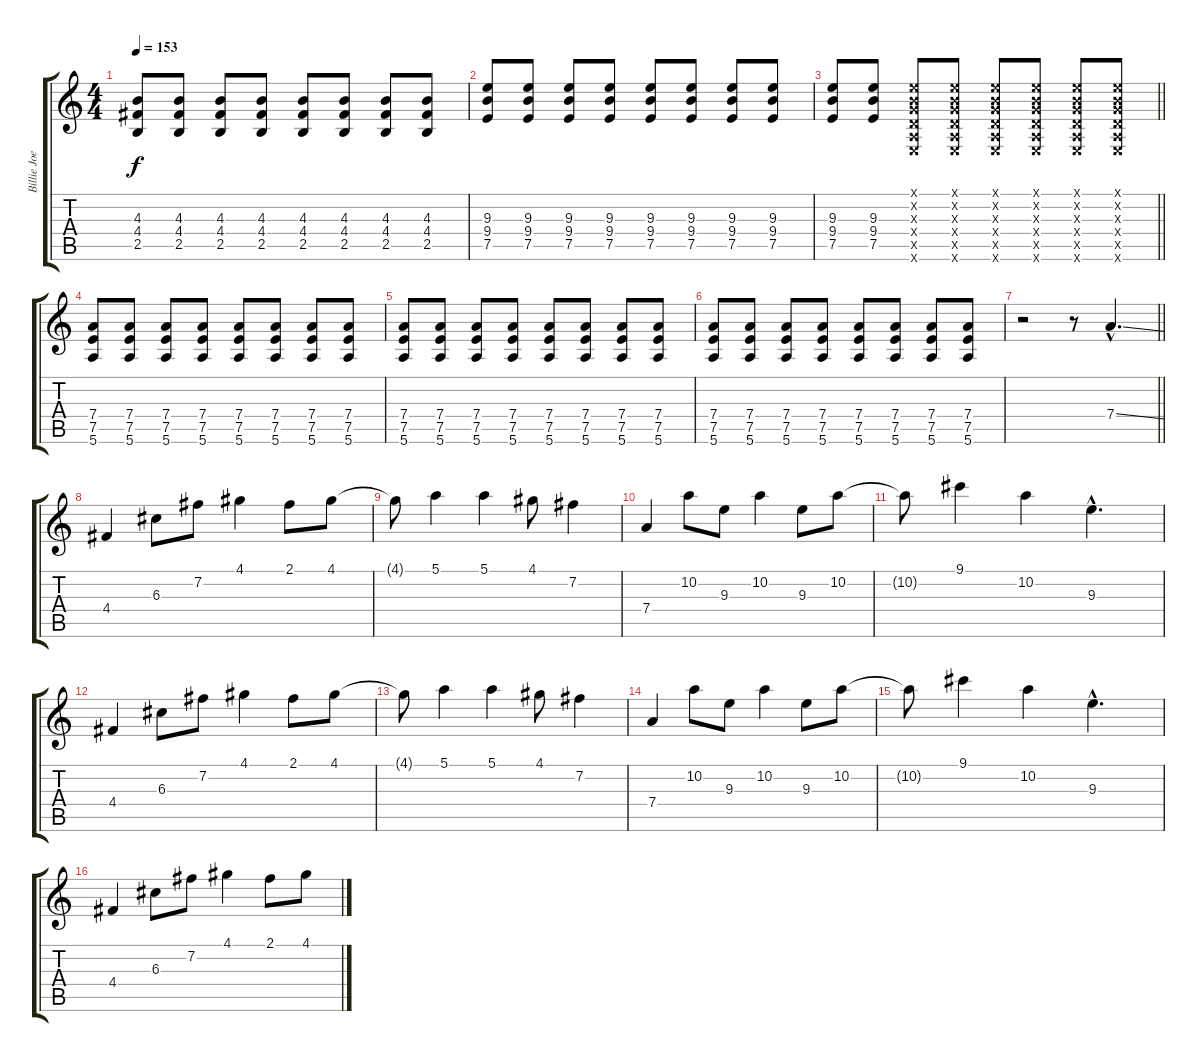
\track ("Billie Joe" "Billie Joe") {instrument distortionguitar}
\staff {score tabs}
\tuning (E4 B3 G3 D3 A2 E2) {hide}
\ts (4 4)
\tempo 153
\clef g2
\ks c
(4.3 4.4 2.5).8{dy f} (4.3 4.4 2.5).8 (4.3 4.4 2.5).8 (4.3 4.4 2.5).8 (4.3 4.4 2.5).8 (4.3 4.4 2.5).8 (4.3 4.4 2.5).8 (4.3 4.4 2.5).8 |
(9.3 9.4 7.5).8 (9.3 9.4 7.5).8 (9.3 9.4 7.5).8 (9.3 9.4 7.5).8 (9.3 9.4 7.5).8 (9.3 9.4 7.5).8 (9.3 9.4 7.5).8 (9.3 9.4 7.5).8 |
\barLineRight lightlight
(9.3 9.4 7.5).8 (9.3 9.4 7.5).8 (0.1{x} 0.2{x} 0.3{x} 0.4{x} 0.5{x} 0.6{x}).8{volume 16} (0.1{x} 0.2{x} 0.3{x} 0.4{x} 0.5{x} 0.6{x}).8 (0.1{x} 0.2{x} 0.3{x} 0.4{x} 0.5{x} 0.6{x}).8 (0.1{x} 0.2{x} 0.3{x} 0.4{x} 0.5{x} 0.6{x}).8 (0.1{x} 0.2{x} 0.3{x} 0.4{x} 0.5{x} 0.6{x}).8 (0.1{x} 0.2{x} 0.3{x} 0.4{x} 0.5{x} 0.6{x}).8 |
(7.4 7.5 5.6).8{volume 14} (7.4 7.5 5.6).8 (7.4 7.5 5.6).8 (7.4 7.5 5.6).8 (7.4 7.5 5.6).8 (7.4 7.5 5.6).8 (7.4 7.5 5.6).8 (7.4 7.5 5.6).8 |
(7.4 7.5 5.6).8 (7.4 7.5 5.6).8 (7.4 7.5 5.6).8 (7.4 7.5 5.6).8 (7.4 7.5 5.6).8 (7.4 7.5 5.6).8 (7.4 7.5 5.6).8 (7.4 7.5 5.6).8 |
(7.4 7.5 5.6).8 (7.4 7.5 5.6).8 (7.4 7.5 5.6).8 (7.4 7.5 5.6).8 (7.4 7.5 5.6).8 (7.4 7.5 5.6).8 (7.4 7.5 5.6).8 (7.4 7.5 5.6).8 |
\barLineRight lightlight
r.2 r.8 7.4{ss hac}.4{d volume 16 instrument distortionguitar} |
4.4.4 6.3.8 7.2.8 4.1.4 2.1.8 4.1.8 |
4.1{t}.8 5.1.4 5.1.4 4.1.8 7.2.4 |
7.4.4 10.2.8 9.3.8 10.2.4 9.3.8 10.2.8 |
10.2{t}.8 9.1.4 10.2.4 9.3{hac}.4{d} |
4.4.4 6.3.8 7.2.8 4.1.4 2.1.8 4.1.8 |
4.1{t}.8 5.1.4 5.1.4 4.1.8 7.2.4 |
7.4.4 10.2.8 9.3.8 10.2.4 9.3.8 10.2.8 |
10.2{t}.8 9.1.4 10.2.4 9.3{hac}.4{d} |
4.4.4 6.3.8 7.2.8 4.1.4 2.1.8 4.1.8
